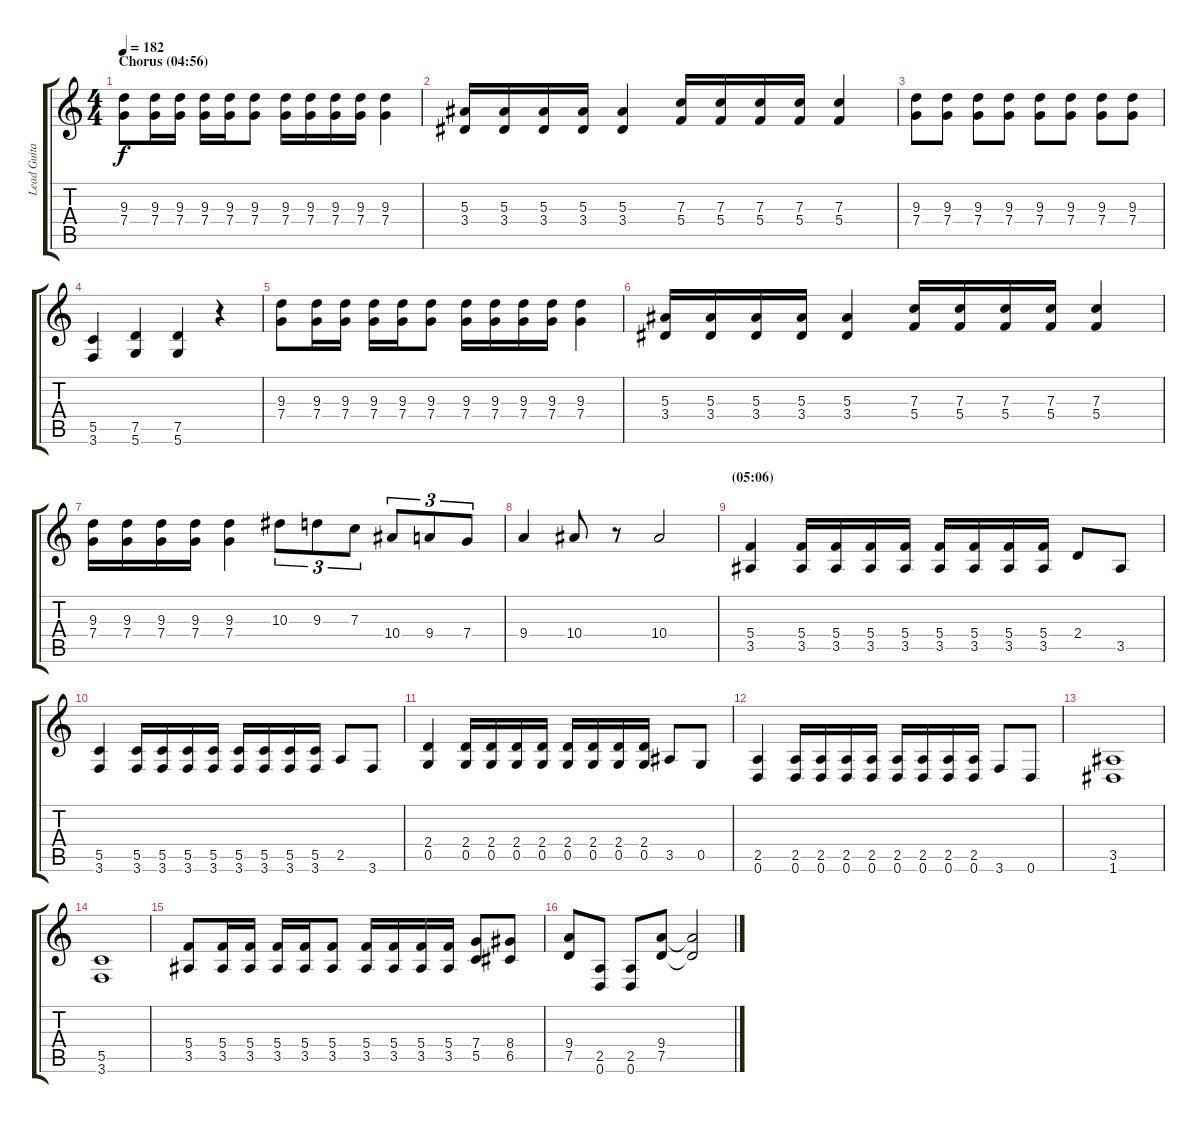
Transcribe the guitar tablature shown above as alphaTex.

\track ("Lead Guitar" "Lead Guita") {instrument distortionguitar}
\staff {score tabs}
\tuning (D4 A3 F3 C3 G2 D2) {hide}
\ts (4 4)
\section ("" "Chorus (04:56)")
\tempo 182
\clef g2
\ks c
(9.3 7.4).8{dy f} (9.3 7.4).16 (9.3 7.4).16 (9.3 7.4).16 (9.3 7.4).16 (9.3 7.4).8 (9.3 7.4).16 (9.3 7.4).16 (9.3 7.4).16 (9.3 7.4).16 (9.3 7.4).4 |
(5.3 3.4).16 (5.3 3.4).16 (5.3 3.4).16 (5.3 3.4).16 (5.3 3.4).4 (7.3 5.4).16 (7.3 5.4).16 (7.3 5.4).16 (7.3 5.4).16 (7.3 5.4).4 |
(9.3 7.4).8 (9.3 7.4).8 (9.3 7.4).8 (9.3 7.4).8 (9.3 7.4).8 (9.3 7.4).8 (9.3 7.4).8 (9.3 7.4).8 |
(5.5 3.6).4 (7.5 5.6).4 (7.5 5.6).4 r.4 |
(9.3 7.4).8 (9.3 7.4).16 (9.3 7.4).16 (9.3 7.4).16 (9.3 7.4).16 (9.3 7.4).8 (9.3 7.4).16 (9.3 7.4).16 (9.3 7.4).16 (9.3 7.4).16 (9.3 7.4).4 |
(5.3 3.4).16 (5.3 3.4).16 (5.3 3.4).16 (5.3 3.4).16 (5.3 3.4).4 (7.3 5.4).16 (7.3 5.4).16 (7.3 5.4).16 (7.3 5.4).16 (7.3 5.4).4 |
(9.3 7.4).16 (9.3 7.4).16 (9.3 7.4).16 (9.3 7.4).16 (9.3 7.4).4 10.3.8{tu (3 2)} 9.3.8{tu (3 2)} 7.3.8{tu (3 2)} 10.4.8{tu (3 2)} 9.4.8{tu (3 2)} 7.4.8{tu (3 2)} |
9.4.4 10.4.8 r.8 10.4.2 |
\section ("" "(05:06)")
(5.4 3.5).4 (5.4 3.5).16 (5.4 3.5).16 (5.4 3.5).16 (5.4 3.5).16 (5.4 3.5).16 (5.4 3.5).16 (5.4 3.5).16 (5.4 3.5).16 2.4.8 3.5.8 |
(5.5 3.6).4 (5.5 3.6).16 (5.5 3.6).16 (5.5 3.6).16 (5.5 3.6).16 (5.5 3.6).16 (5.5 3.6).16 (5.5 3.6).16 (5.5 3.6).16 2.5.8 3.6.8 |
(2.4 0.5).4 (2.4 0.5).16 (2.4 0.5).16 (2.4 0.5).16 (2.4 0.5).16 (2.4 0.5).16 (2.4 0.5).16 (2.4 0.5).16 (2.4 0.5).16 3.5.8 0.5.8 |
(2.5 0.6).4 (2.5 0.6).16 (2.5 0.6).16 (2.5 0.6).16 (2.5 0.6).16 (2.5 0.6).16 (2.5 0.6).16 (2.5 0.6).16 (2.5 0.6).16 3.6.8 0.6.8 |
(3.5 1.6).1 |
(5.5 3.6).1 |
(5.4 3.5).8 (5.4 3.5).16 (5.4 3.5).16 (5.4 3.5).16 (5.4 3.5).16 (5.4 3.5).8 (5.4 3.5).16 (5.4 3.5).16 (5.4 3.5).16 (5.4 3.5).16 (7.4 5.5).8 (8.4 6.5).8 |
(9.4 7.5).8 (2.5 0.6).8 (2.5 0.6).8 (9.4 7.5).8 (9.4{t} 7.5{t}).2
